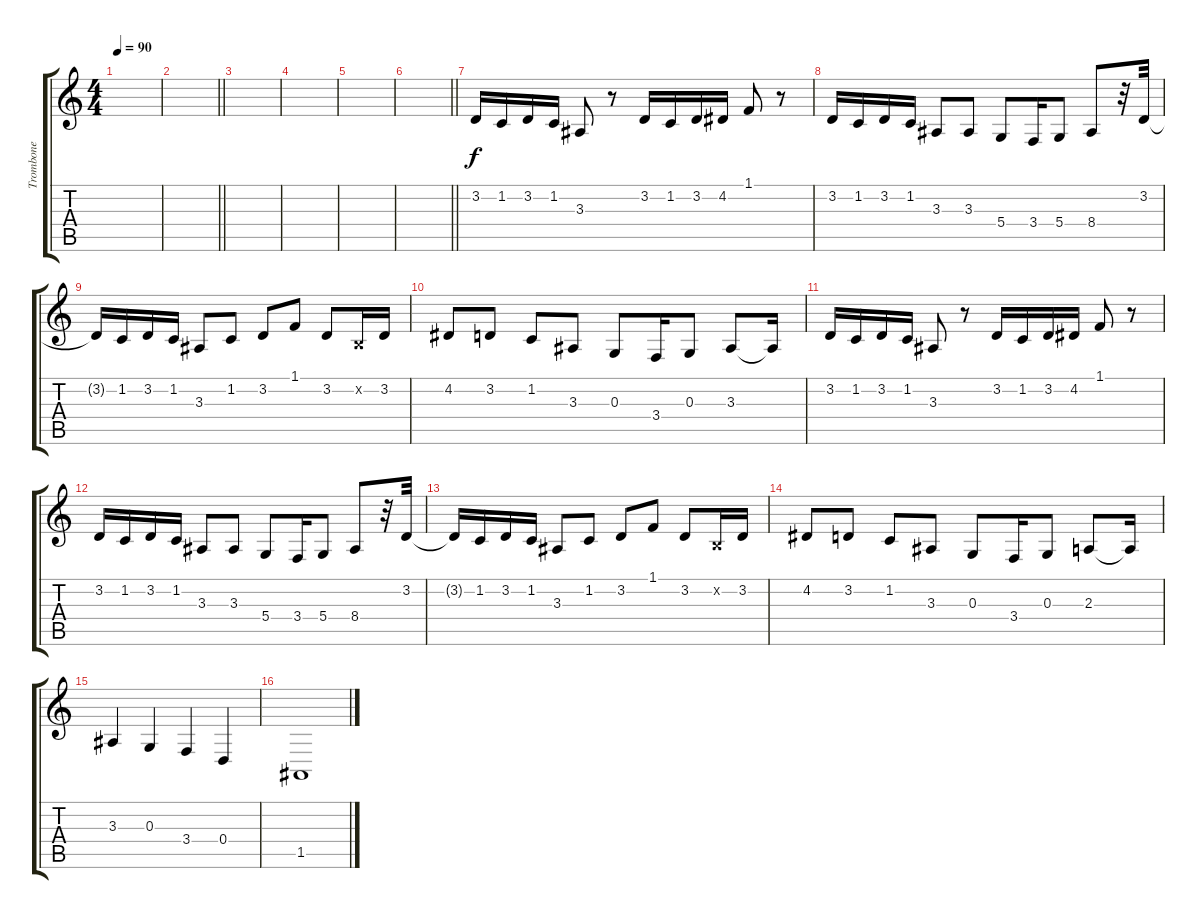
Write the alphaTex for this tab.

\track ("Trombone" "Trombone") {instrument trombone}
\staff {score tabs}
\tuning (E4 B3 G3 D3 A2 E2) {hide}
\ts (4 4)
\tempo 90
\clef g2
\ks c
|
\barLineRight lightlight
|
|
|
|
\barLineRight lightlight
|
3.2.16 1.2.16 3.2.16 1.2.16 3.3.8 r.8 3.2.16 1.2.16 3.2.16 4.2.16 1.1.8 r.8 |
3.2.16 1.2.16 3.2.16 1.2.16 3.3.8 3.3.8 5.4.8 3.4.16 5.4.8 8.4.8 r.32 3.2.32 |
3.2{t}.16 1.2.16 3.2.16 1.2.16 3.3.8 1.2.8 3.2.8 1.1.8 3.2.8 0.2{x}.16 3.2.16 |
4.2.8 3.2.8 1.2.8 3.3.8 0.3.8 3.4.16 0.3.8 3.3.8 3.3{t}.16 |
3.2.16 1.2.16 3.2.16 1.2.16 3.3.8 r.8 3.2.16 1.2.16 3.2.16 4.2.16 1.1.8 r.8 |
3.2.16 1.2.16 3.2.16 1.2.16 3.3.8 3.3.8 5.4.8 3.4.16 5.4.8 8.4.8 r.32 3.2.32 |
3.2{t}.16 1.2.16 3.2.16 1.2.16 3.3.8 1.2.8 3.2.8 1.1.8 3.2.8 0.2{x}.16 3.2.16 |
4.2.8 3.2.8 1.2.8 3.3.8 0.3.8 3.4.16 0.3.8 2.3.8 2.3{t}.16 |
3.3.4 0.3.4 3.4.4 0.4.4 |
1.5.1
